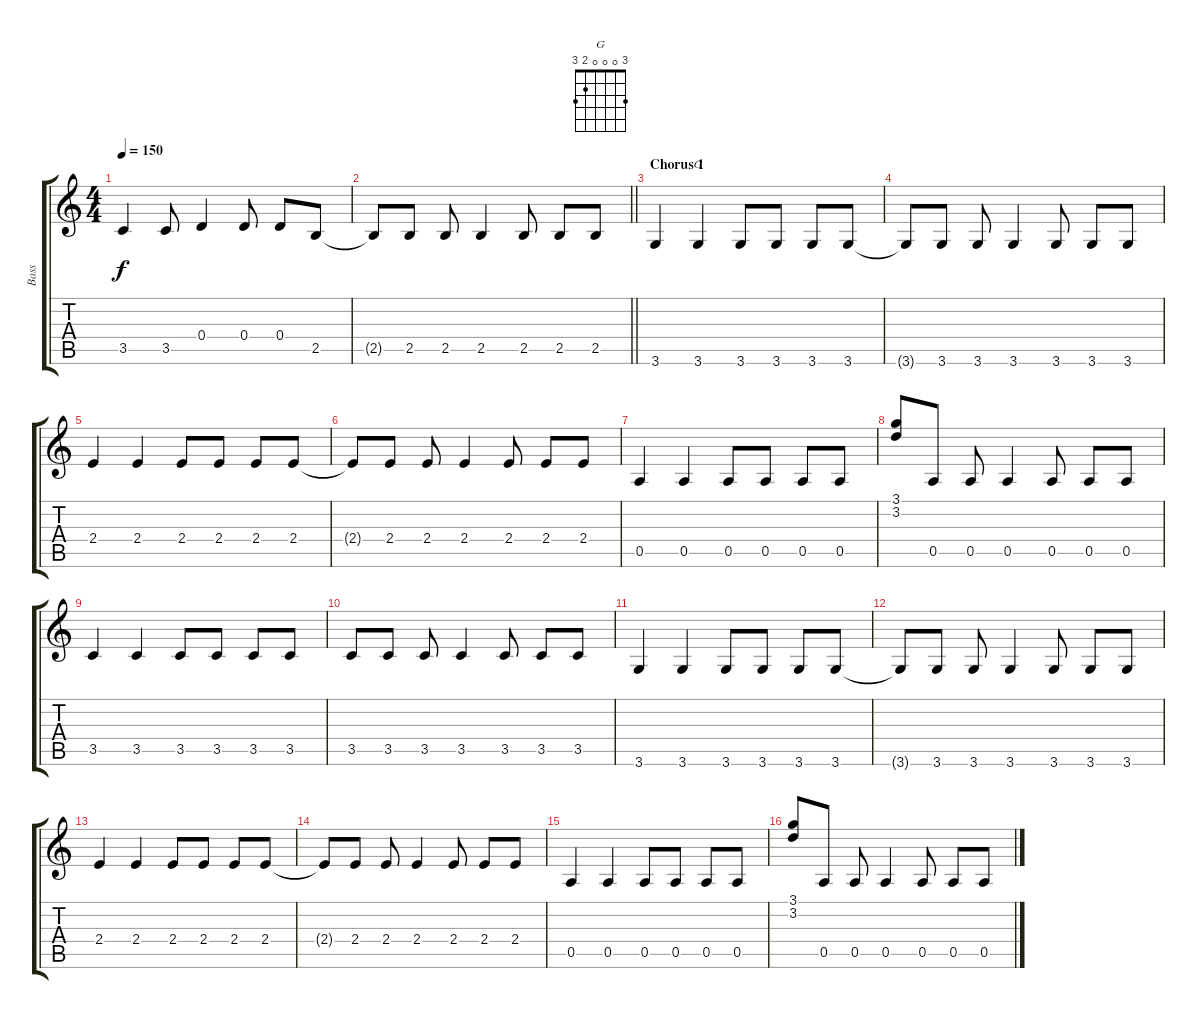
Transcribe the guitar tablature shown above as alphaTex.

\track ("Bass" "Bass") {solo instrument electricbassfinger}
\staff {score tabs}
\tuning (E4 B3 G3 D3 A2 E2) {hide}
\chord ("G" 3 0 0 0 2 3)
\ts (4 4)
\tempo 150
\clef g2
\ks c
3.5.4{dy f} 3.5.8 0.4.4 0.4.8 0.4.8 2.5.8 |
\barLineRight lightlight
2.5{t}.8 2.5.8 2.5.8 2.5.4 2.5.8 2.5.8 2.5.8 |
\section ("" "Chorus 1")
3.6.4 3.6.4{ch "G"} 3.6.8 3.6.8 3.6.8 3.6.8 |
3.6{t}.8 3.6.8 3.6.8 3.6.4 3.6.8 3.6.8 3.6.8 |
2.4.4 2.4.4 2.4.8 2.4.8 2.4.8 2.4.8 |
2.4{t}.8 2.4.8 2.4.8 2.4.4 2.4.8 2.4.8 2.4.8 |
0.5.4 0.5.4 0.5.8 0.5.8 0.5.8 0.5.8 |
(3.1 3.2).8 0.5.8 0.5.8 0.5.4 0.5.8 0.5.8 0.5.8 |
3.5.4 3.5.4 3.5.8 3.5.8 3.5.8 3.5.8 |
3.5.8 3.5.8 3.5.8 3.5.4 3.5.8 3.5.8 3.5.8 |
3.6.4 3.6.4 3.6.8 3.6.8 3.6.8 3.6.8 |
3.6{t}.8 3.6.8 3.6.8 3.6.4 3.6.8 3.6.8 3.6.8 |
2.4.4 2.4.4 2.4.8 2.4.8 2.4.8 2.4.8 |
2.4{t}.8 2.4.8 2.4.8 2.4.4 2.4.8 2.4.8 2.4.8 |
0.5.4 0.5.4 0.5.8 0.5.8 0.5.8 0.5.8 |
(3.1 3.2).8 0.5.8 0.5.8 0.5.4 0.5.8 0.5.8 0.5.8
